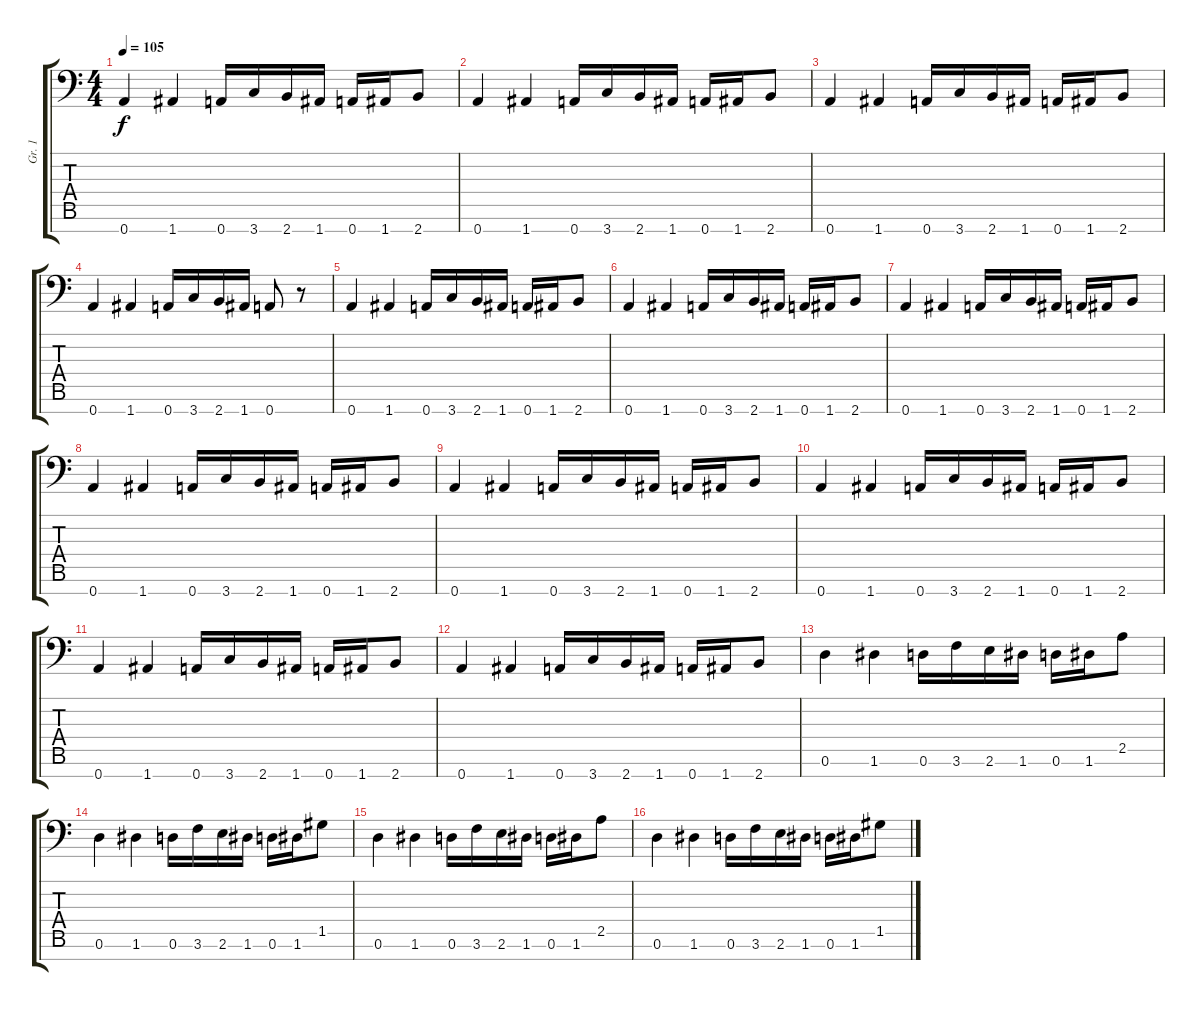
\track ("Gr. 1" "Gr. 1") {instrument overdrivenguitar}
\staff {score tabs}
\tuning (D4 A3 F3 C3 G2 D2 A1) {hide}
\ts (4 4)
\tempo 105
\clef f4
\ks c
0.7.4{dy f volume 12 instrument distortionguitar} 1.7.4 0.7.16 3.7.16 2.7.16 1.7.16 0.7.16 1.7.16 2.7.8 |
0.7.4 1.7.4 0.7.16 3.7.16 2.7.16 1.7.16 0.7.16 1.7.16 2.7.8 |
0.7.4 1.7.4 0.7.16 3.7.16 2.7.16 1.7.16 0.7.16 1.7.16 2.7.8 |
0.7.4 1.7.4 0.7.16 3.7.16 2.7.16 1.7.16 0.7.8 r.8 |
0.7.4{volume 16 instrument overdrivenguitar} 1.7.4 0.7.16 3.7.16 2.7.16 1.7.16 0.7.16 1.7.16 2.7.8 |
0.7.4 1.7.4 0.7.16 3.7.16 2.7.16 1.7.16 0.7.16 1.7.16 2.7.8 |
0.7.4 1.7.4 0.7.16 3.7.16 2.7.16 1.7.16 0.7.16 1.7.16 2.7.8 |
0.7.4 1.7.4 0.7.16 3.7.16 2.7.16 1.7.16 0.7.16 1.7.16 2.7.8 |
0.7.4 1.7.4 0.7.16 3.7.16 2.7.16 1.7.16 0.7.16 1.7.16 2.7.8 |
0.7.4 1.7.4 0.7.16 3.7.16 2.7.16 1.7.16 0.7.16 1.7.16 2.7.8 |
0.7.4 1.7.4 0.7.16 3.7.16 2.7.16 1.7.16 0.7.16 1.7.16 2.7.8 |
0.7.4 1.7.4 0.7.16 3.7.16 2.7.16 1.7.16 0.7.16 1.7.16 2.7.8 |
0.6.4 1.6.4 0.6.16 3.6.16 2.6.16 1.6.16 0.6.16 1.6.16 2.5.8 |
0.6.4 1.6.4 0.6.16 3.6.16 2.6.16 1.6.16 0.6.16 1.6.16 1.5.8 |
0.6.4 1.6.4 0.6.16 3.6.16 2.6.16 1.6.16 0.6.16 1.6.16 2.5.8 |
0.6.4 1.6.4 0.6.16 3.6.16 2.6.16 1.6.16 0.6.16 1.6.16 1.5.8
